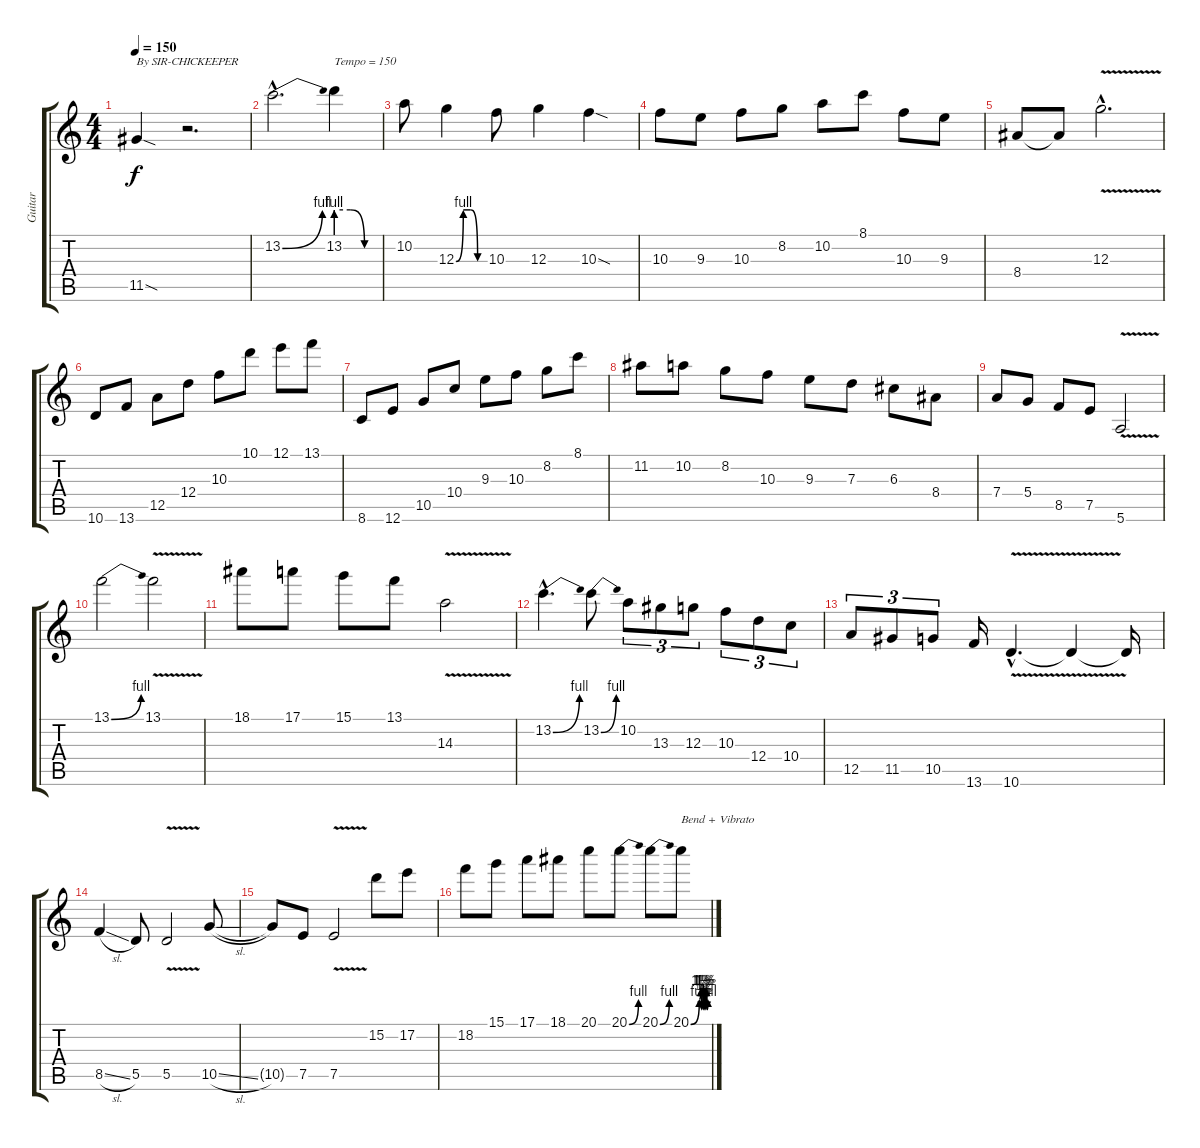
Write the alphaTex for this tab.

\track ("Guitar" "Guitar") {instrument distortionguitar}
\staff {score tabs}
\tuning (E4 B3 G3 D3 A2 E2) {hide}
\ts (4 4)
\tempo 150
\clef g2
\ks c
11.5{sod}.4{txt "By SIR-CHICKEEPER" dy f instrument distortionguitar} r.2{d} |
13.2{be (bend 0 0 60 4) hac}.2{d} 13.2{be (custom 0 4 20 4 40 0 60 0)}.4{txt "Tempo = 150"} |
10.2.8 12.3{be (custom 0 0 15 4 30 4 45 0 60 0)}.4 10.3.8 12.3.4 10.3{sod}.4 |
10.3.8 9.3.8 10.3.8 8.2.8 10.2.8 8.1.8 10.3.8 9.3.8 |
8.4.8 8.4{t}.8 12.3{v hac}.2{d} |
10.6.8 13.6.8 12.5.8 12.4.8 10.3.8 10.1.8 12.1.8 13.1.8 |
8.6.8 12.6.8 10.5.8 10.4.8 9.3.8 10.3.8 8.2.8 8.1.8 |
11.2.8 10.2.8 8.2.8 10.3.8 9.3.8 7.3.8 6.3.8 8.4.8 |
7.4.8 5.4.8 8.5.8 7.5.8 5.6{v}.2 |
13.1{be (bend 0 0 60 4)}.2 13.1{v}.2 |
18.1.8 17.1.8 15.1.8 13.1.8 14.3{v}.2 |
13.2{be (bend 0 0 60 4) hac}.4{d} 13.2{be (bend 0 0 60 4)}.8 10.2.8{tu (3 2)} 13.3.8{tu (3 2)} 12.3.8{tu (3 2)} 10.3.8{tu (3 2)} 12.4.8{tu (3 2)} 10.4.8{tu (3 2)} |
12.5.8{tu (3 2)} 11.5.8{tu (3 2)} 10.5.8{tu (3 2)} 13.6.16 10.6{v hac}.4{d} 10.6{t}.4 10.6{t}.16 |
8.5{sl}.4 5.5.8 5.5{v}.2 10.5{sl}.8 |
10.5{t}.8 7.5.8 7.5{v}.2 15.2.8 17.2.8 |
18.2.8 15.1.8 17.1.8 18.1.8 20.1.8 20.1{be (bend 0 0 60 4)}.8 20.1{be (bend 0 0 60 4)}.8 20.1{be (custom 0 0 30 4 35 6 37 2 40 6 43 2 45 6 48 2 50 6 52 2 55 6 57 2 60 4)}.8{txt "Bend + Vibrato"}
